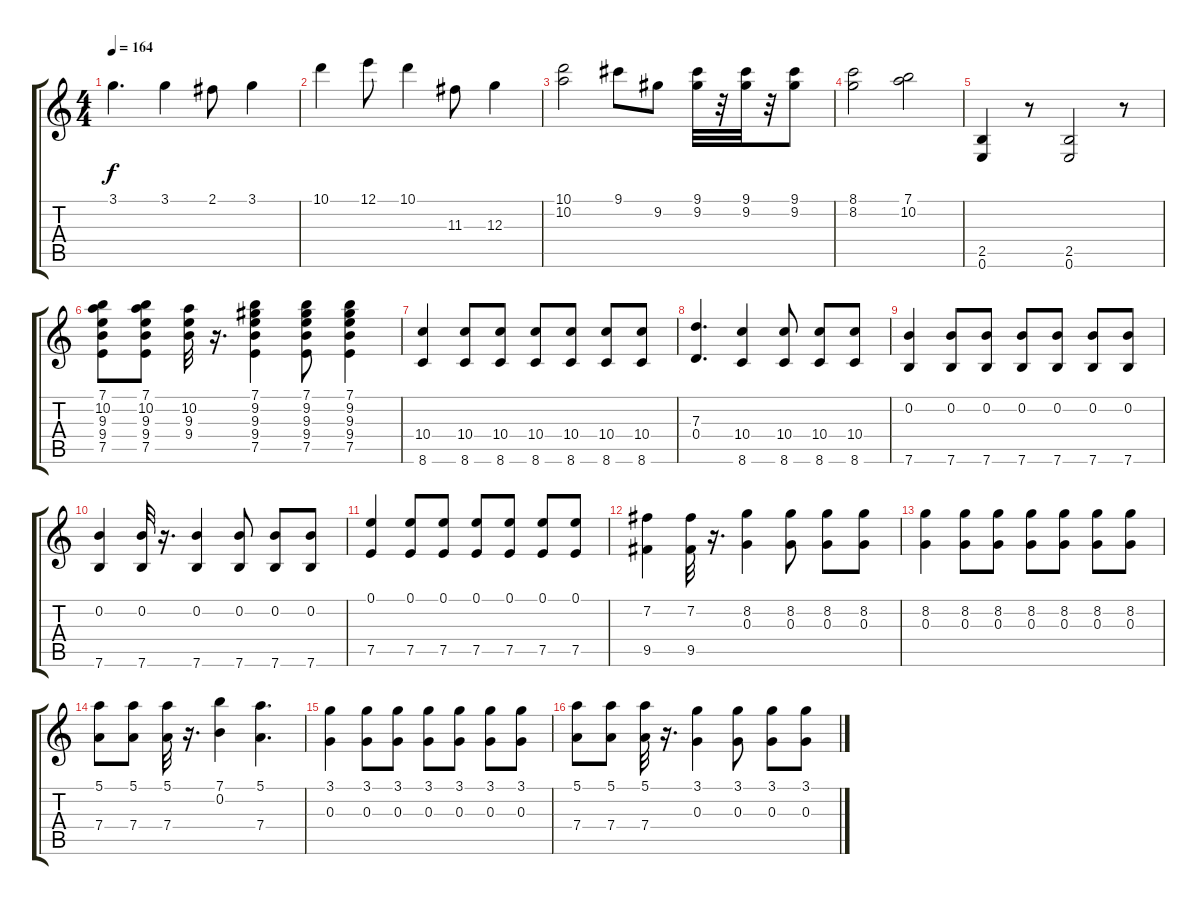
\track "" {instrument overdrivenguitar}
\staff {score tabs}
\tuning (E4 B3 G3 D3 A2 E2) {hide}
\ts (4 4)
\tempo 164
\clef g2
\ks c
3.1{t}.4{d dy f} 3.1.4 2.1.8 3.1.4 |
10.1.4 12.1.8 10.1.4 11.3.8 12.3.4 |
(10.1 10.2).2 9.1.8 9.2.8 (9.1 9.2).32 r.32 (9.1 9.2).32 r.32 (9.1 9.2).8 |
(8.1 8.2).2 (7.1 10.2).2 |
(2.5 0.6).4 r.8 (2.5 0.6).2 r.8 |
(7.1 10.2 9.3 9.4 7.5).8 (7.1 10.2 9.3 9.4 7.5).8 (10.2 9.3 9.4).32 r.16{d} (7.1 9.2 9.3 9.4 7.5).4 (7.1 9.2 9.3 9.4 7.5).8 (7.1 9.2 9.3 9.4 7.5).4 |
(10.4 8.6).4 (10.4 8.6).8 (10.4 8.6).8 (10.4 8.6).8 (10.4 8.6).8 (10.4 8.6).8 (10.4 8.6).8 |
(7.3 0.4).4{d} (10.4 8.6).4 (10.4 8.6).8 (10.4 8.6).8 (10.4 8.6).8 |
(0.2 7.6).4 (0.2 7.6).8 (0.2 7.6).8 (0.2 7.6).8 (0.2 7.6).8 (0.2 7.6).8 (0.2 7.6).8 |
(0.2 7.6).4 (0.2 7.6).32 r.16{d} (0.2 7.6).4 (0.2 7.6).8 (0.2 7.6).8 (0.2 7.6).8 |
(0.1 7.5).4 (0.1 7.5).8 (0.1 7.5).8 (0.1 7.5).8 (0.1 7.5).8 (0.1 7.5).8 (0.1 7.5).8 |
(7.2 9.5).4 (7.2 9.5).32 r.16{d} (8.2 0.3).4 (8.2 0.3).8 (8.2 0.3).8 (8.2 0.3).8 |
(8.2 0.3).4 (8.2 0.3).8 (8.2 0.3).8 (8.2 0.3).8 (8.2 0.3).8 (8.2 0.3).8 (8.2 0.3).8 |
(5.1 7.4).8 (5.1 7.4).8 (5.1 7.4).32 r.16{d} (7.1 0.2).4 (5.1 7.4).4{d} |
(3.1 0.3).4 (3.1 0.3).8 (3.1 0.3).8 (3.1 0.3).8 (3.1 0.3).8 (3.1 0.3).8 (3.1 0.3).8 |
(5.1 7.4).8 (5.1 7.4).8 (5.1 7.4).32 r.16{d} (3.1 0.3).4 (3.1 0.3).8 (3.1 0.3).8 (3.1 0.3).8
